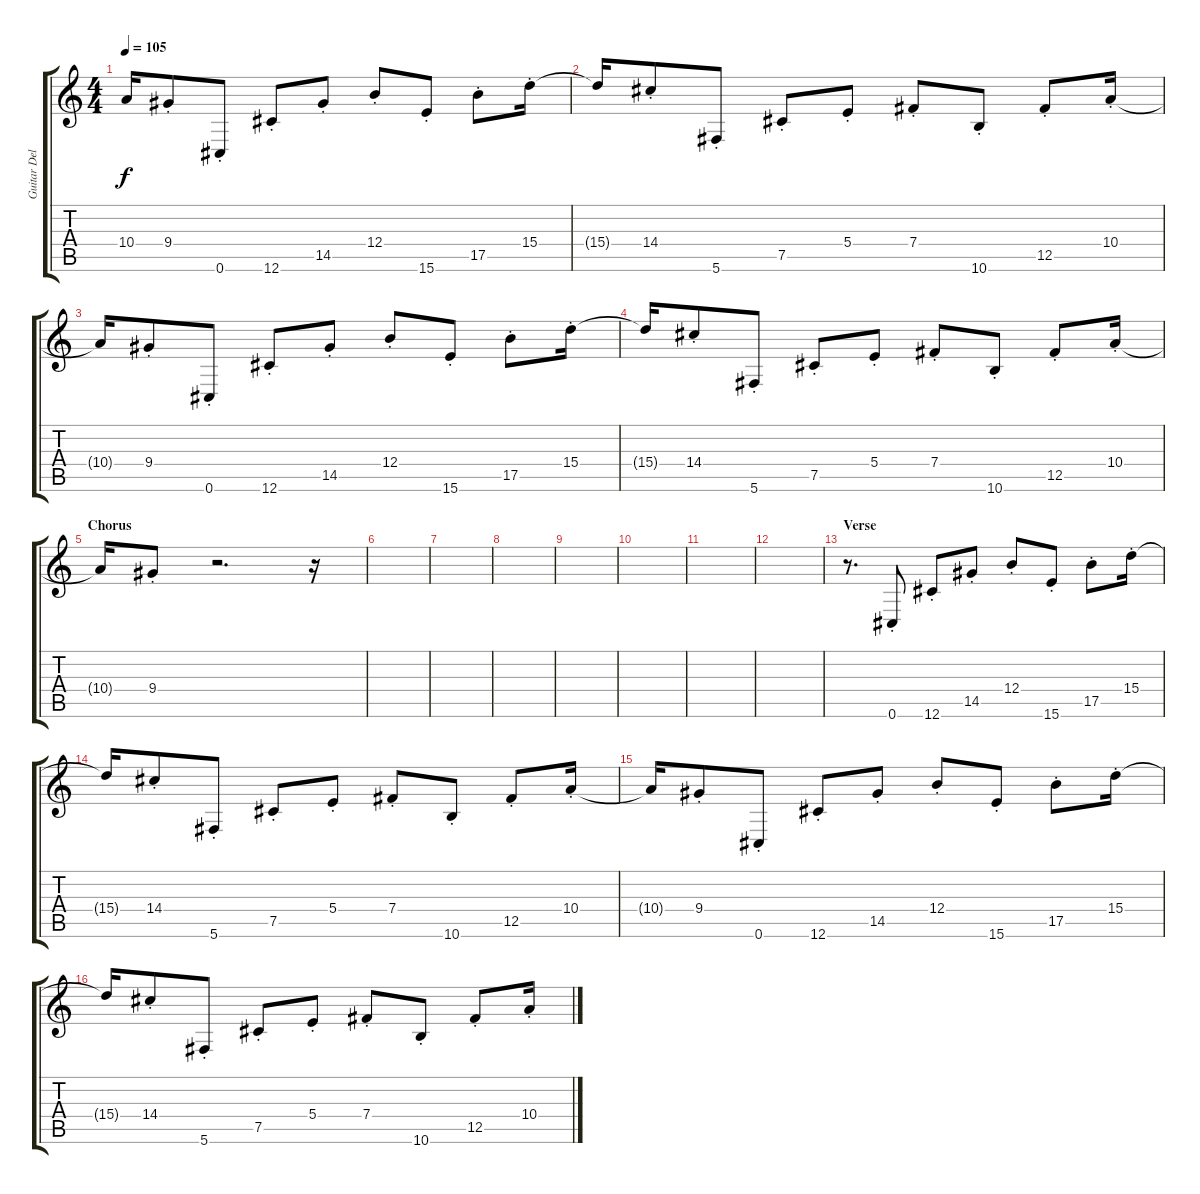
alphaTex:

\track ("Guitar Delay" "Guitar Del") {instrument electricguitarclean}
\staff {score tabs}
\tuning (Db4 Ab3 E3 B2 Gb2 Db2) {hide}
\ts (4 4)
\tempo 105
\clef g2
\ks c
10.4{t}.16{dy f} 9.4{st}.8 0.6{st}.8 12.6{st}.8 14.5{st}.8 12.4{st}.8 15.6{st}.8 17.5{st}.8 15.4{st}.16 |
15.4{t}.16 14.4{st}.8 5.6{st}.8 7.5{st}.8 5.4{st}.8 7.4{st}.8 10.6{st}.8 12.5{st}.8 10.4{st}.16 |
10.4{t}.16 9.4{st}.8 0.6{st}.8 12.6{st}.8 14.5{st}.8 12.4{st}.8 15.6{st}.8 17.5{st}.8 15.4{st}.16 |
15.4{t}.16 14.4{st}.8 5.6{st}.8 7.5{st}.8 5.4{st}.8 7.4{st}.8 10.6{st}.8 12.5{st}.8 10.4{st}.16 |
\section ("" "Chorus")
10.4{t}.16 9.4{st}.8 r.2{d} r.16 |
|
|
|
|
|
|
|
\section ("" "Verse")
r.8{d} 0.6{st}.8 12.6{st}.8 14.5{st}.8 12.4{st}.8 15.6{st}.8 17.5{st}.8 15.4{st}.16 |
15.4{t}.16 14.4{st}.8 5.6{st}.8 7.5{st}.8 5.4{st}.8 7.4{st}.8 10.6{st}.8 12.5{st}.8 10.4{st}.16 |
10.4{t}.16 9.4{st}.8 0.6{st}.8 12.6{st}.8 14.5{st}.8 12.4{st}.8 15.6{st}.8 17.5{st}.8 15.4{st}.16 |
15.4{t}.16 14.4{st}.8 5.6{st}.8 7.5{st}.8 5.4{st}.8 7.4{st}.8 10.6{st}.8 12.5{st}.8 10.4{st}.16
